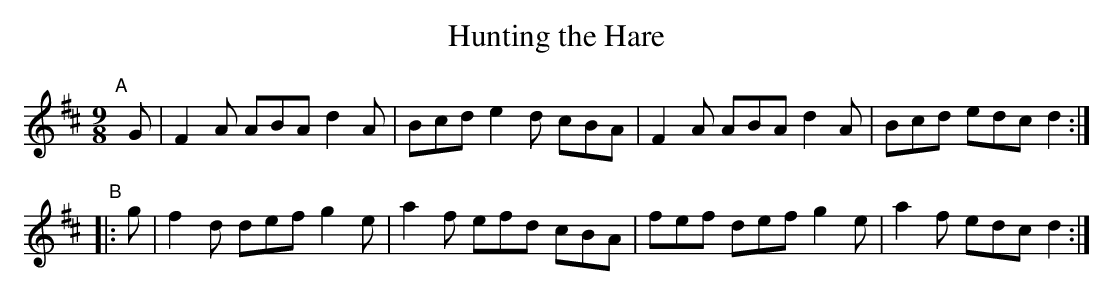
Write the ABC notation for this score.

X:1
T: Hunting the Hare
M: 9/8
L: 1/8
K: D
"^A"[|]G | F2A ABA d2A | Bcd e2d cBA | F2A ABA d2A | Bcd edc d2 :|
"^B"|: g | f2d def g2e | a2f efd cBA | fef def g2e | a2f edc d2 :|
